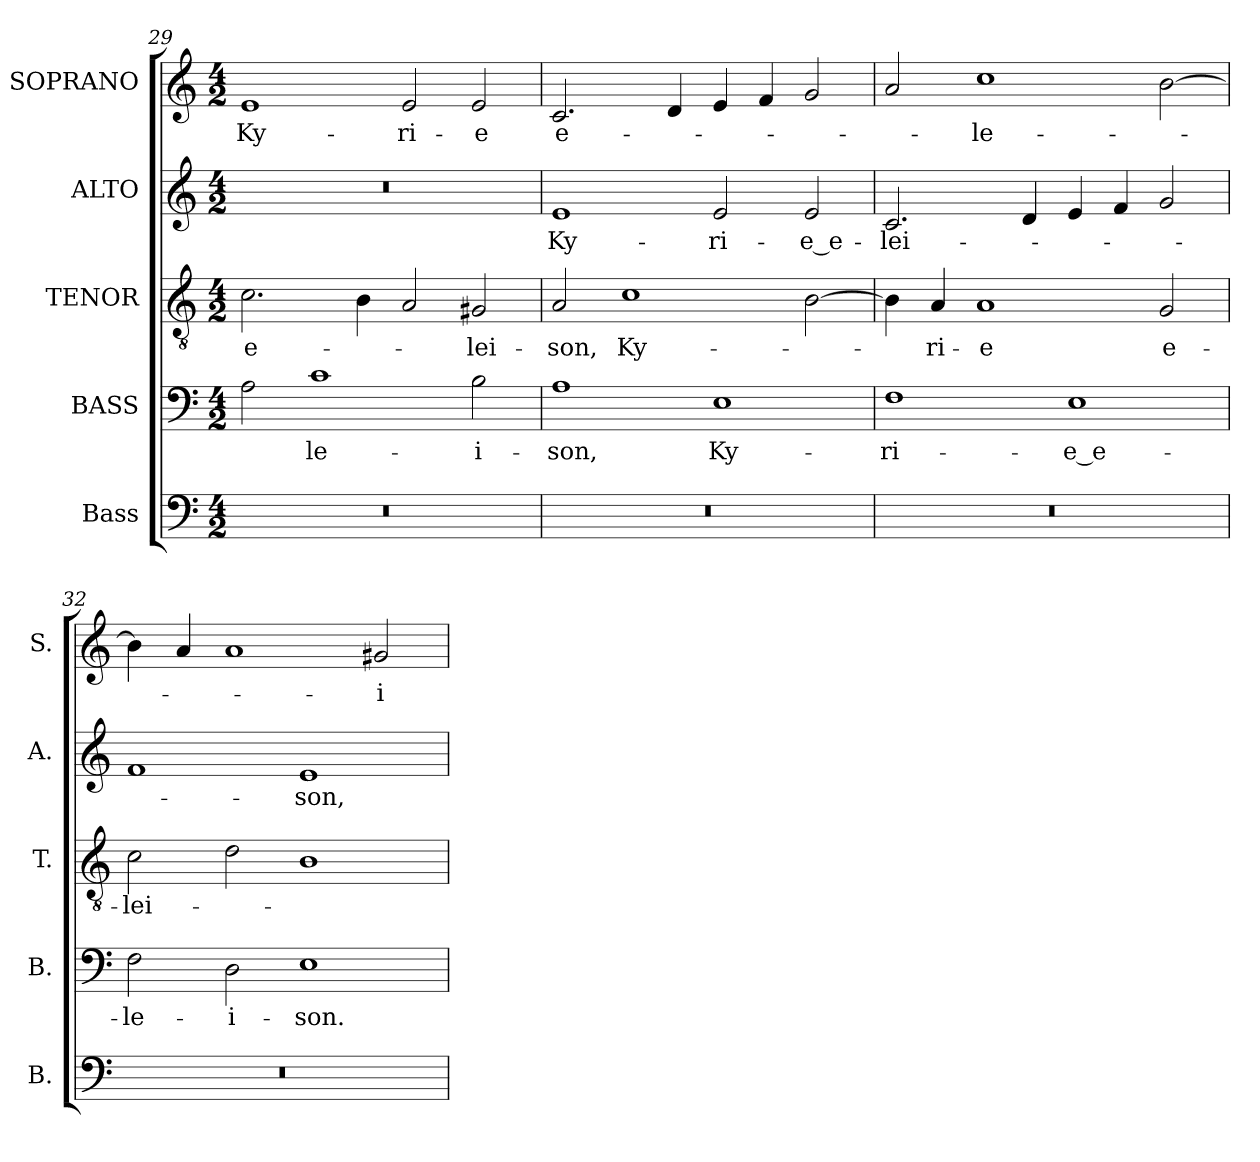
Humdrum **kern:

**kern	**kern	**text	**kern	**text	**kern	**text	**kern	**text
*part5	*part4	*part4	*part3	*part3	*part2	*part2	*part1	*part1
*staff5	*staff4	*staff4	*staff3	*staff3	*staff2	*staff2	*staff1	*staff1
*I"Bass	*I"BASS	*	*I"TENOR	*	*I"ALTO	*	*I"SOPRANO	*
*I'B.	*I'B.	*	*I'T.	*	*I'A.	*	*I'S.	*
*clefF4	*clefF4	*	*clefGv2	*	*clefG2	*	*clefG2	*
*	*	*	*ITrd7c12	*	*	*	*	*
*k[]	*k[]	*	*k[]	*	*k[]	*	*k[]	*
*C:	*C:	*	*C:	*	*C:	*	*C:	*
*M4/2	*M4/2	*	*M4/2	*	*M4/2	*	*M4/2	*
=29	=29	=29	=29	=29	=29	=29	=29	=29
!LO:N:vis=1	!	!	!	!	!	!	!	!
!	!	!	!	!LO:LY:b:color=#000000	!LO:N:vis=1	!	!	!
!	!	!	!	!	!	!	!	!LO:LY:b:color=#000000
0r	2Ai\	.	2.Ci\	e-	0r	.	1ei	Ky-
!	!	!LO:LY:b:color=#000000	!	!	!	!	!	!
.	1ci	-le-	.	.	.	.	.	.
.	.	.	4BBi\	.	.	.	.	.
!	!	!	!	!	!	!	!	!LO:LY:b:color=#000000
.	.	.	2AAi/	.	.	.	2ei/	-ri-
!	!	!LO:LY:b:color=#000000	!	!	!	!	!	!
!	!	!	!	!LO:LY:b:color=#000000	!	!	!	!
!	!	!	!	!	!	!	!	!LO:LY:b:color=#000000
.	2Bi\	-i-	2GG#Xi/	-lei-	.	.	2ei/	-e
=30	=30	=30	=30	=30	=30	=30	=30	=30
!LO:N:vis=1	!	!	!	!	!	!	!	!
!	!	!LO:LY:b:color=#000000	!	!	!	!	!	!
!	!	!	!	!LO:LY:b:color=#000000	!	!	!	!
!	!	!	!	!	!	!LO:LY:b:color=#000000	!	!
!	!	!	!	!	!	!	!	!LO:LY:b:color=#000000
0r	1Ai	-son,	2AAi/	-son,	1ei	Ky-	2.ci/	e-
!	!	!	!	!LO:LY:b:color=#000000	!	!	!	!
.	.	.	1Ci	Ky-	.	.	.	.
.	.	.	.	.	.	.	4di/	.
!	!	!LO:LY:b:color=#000000	!	!	!	!	!	!
!	!	!	!	!	!	!LO:LY:b:color=#000000	!	!
.	1Ei	Ky-	.	.	2ei/	-ri-	4ei/	.
.	.	.	.	.	.	.	4fi/	.
!	!	!	!	!	!	!LO:LY:b:color=#000000	!	!
.	.	.	[2BBi\	.	2ei/	-e_e-	2gi/	.
=31	=31	=31	=31	=31	=31	=31	=31	=31
!LO:N:vis=1	!	!	!	!	!	!	!	!
!	!	!LO:LY:b:color=#000000	!	!	!	!	!	!
!	!	!	!	!	!	!LO:LY:b:color=#000000	!	!
0r	1Fi	-ri-	4BBi\]	.	2.ci/	-lei-	2ai/	.
!	!	!	!	!LO:LY:b:color=#000000	!	!	!	!
.	.	.	4AAi/	-ri-	.	.	.	.
!	!	!	!	!LO:LY:b:color=#000000	!	!	!	!
!	!	!	!	!	!	!	!	!LO:LY:b:color=#000000
.	.	.	1AAi	-e	.	.	1cci	-le-
.	.	.	.	.	4di/	.	.	.
!	!	!LO:LY:b:color=#000000	!	!	!	!	!	!
.	1Ei	-e_e-	.	.	4ei/	.	.	.
.	.	.	.	.	4fi/	.	.	.
!	!	!	!	!LO:LY:b:color=#000000	!	!	!	!
.	.	.	2GGi/	e-	2gi/	.	[2bi\	.
=32	=32	=32	=32	=32	=32	=32	=32	=32
!LO:N:vis=1	!	!	!	!	!	!	!	!
!	!	!LO:LY:b:color=#000000	!	!	!	!	!	!
!	!	!	!	!LO:LY:b:color=#000000	!	!	!	!
0r	2Fi\	-le-	2Ci\	-lei-	1fi	.	4bi\]	.
.	.	.	.	.	.	.	4ai/	.
!	!	!LO:LY:b:color=#000000	!	!	!	!	!	!
.	2Di\	-i-	2Di\	.	.	.	1ai	.
!	!	!LO:LY:b:color=#000000	!	!	!	!	!	!
!	!	!	!	!	!	!LO:LY:b:color=#000000	!	!
.	1Ei	-son.	1BBi	.	1ei	-son,	.	.
!	!	!	!	!	!	!	!	!LO:LY:b:color=#000000
.	.	.	.	.	.	.	2g#Xi/	-i-
=	=	=	=	=	=	=	=	=
*-	*-	*-	*-	*-	*-	*-	*-	*-
